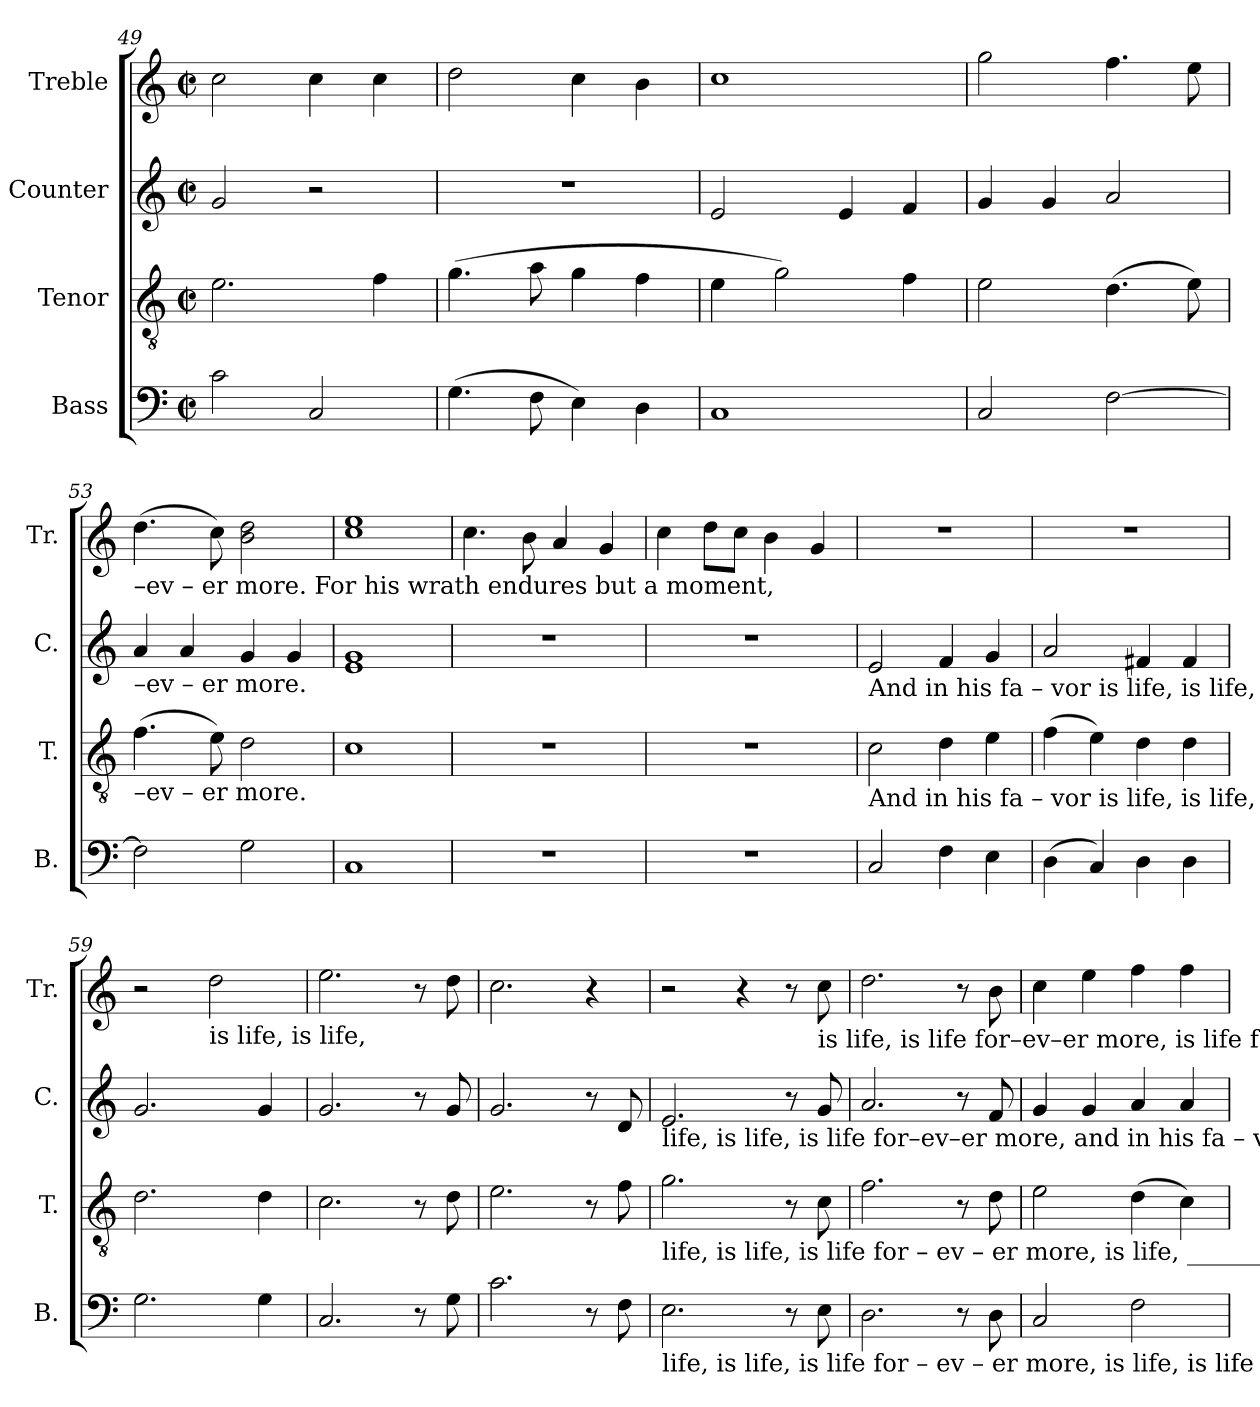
**kern	**kern	**kern	**kern
*part4	*part3	*part2	*part1
*staff4	*staff3	*staff2	*staff1
*I"Bass	*I"Tenor	*I"Counter	*I"Treble
*I'B.	*I'T.	*I'C.	*I'Tr.
*clefF4	*clefGv2	*clefG2	*clefG2
*k[]	*k[]	*k[]	*k[]
*M2/2	*M2/2	*M2/2	*M2/2
*met(c|)	*met(c|)	*met(c|)	*met(c|)
=49	=49	=49	=49
2c\	2.e\	2g/	2cc\
2C/	.	2r	4cc\
.	4f\	.	4cc\
=50	=50	=50	=50
(4.G\	(4.g\	1r	2dd\
8F\	8a\	.	.
4E\)	4g\	.	4cc\
4D\	4f\	.	4b\
=51	=51	=51	=51
1C	4e\	2e/	1cc
.	2g\)	.	.
.	.	4e/	.
.	4f\	4f/	.
=52	=52	=52	=52
2C/	2e\	4g/	2gg\
.	.	4g/	.
[2F\	(4.d\	2a/	4.ff\
.	8e\)	.	8ee\
!!LO:LB:g=z
=53	=53	=53	=53
!	!	!	!LO:TX:b:t=–ev  –     er         more.   For his wrath endures but a moment,
!	!	!LO:TX:b:t=–ev  –  er           more.	!
!	!LO:TX:b:t=–ev  –  er           more.	!	!
2F\]	(4.f\	4a/	(4.dd\
.	.	4a/	.
.	8e\)	.	8cc\)
2G\	2d\	4g/	2b\ 2dd\
.	.	4g/	.
=54	=54	=54	=54
1C	1c	1e 1g	1cc 1ee
=55	=55	=55	=55
1r	1r	1r	4.cc\
.	.	.	8b\
.	.	.	4a/
.	.	.	4g/
=56	=56	=56	=56
1r	1r	1r	4cc\
.	.	.	8dd\L
.	.	.	8cc\J
.	.	.	4b\
.	.	.	4g/
=57	=57	=57	=57
!	!	!LO:TX:b:t=And  in  his  fa   –  vor    is     life,         is    life,          is        life,           is	!
!	!LO:TX:b:t=And  in  his  fa   –  vor    is     life,         is    life,          is        life,           is	!	!
2C/	2c\	2e/	1r
4F\	4d\	4f/	.
4E\	4e\	4g/	.
=58	=58	=58	=58
(4D\	(4f\	2a/	1r
4C/)	4e\)	.	.
4D\	4d\	4f#X/	.
4D\	4d\	4f#/	.
=59	=59	=59	=59
2.G\	2.d\	2.g/	2r
!	!	!	!LO:TX:b:t=is           life,           is       life,
.	.	.	2dd\
4G\	4d\	4g/	.
=60	=60	=60	=60
2.C/	2.c\	2.g/	2.ee\
8r	8r	8r	8r
8G\	8d\	8g/	8dd\
=61	=61	=61	=61
2.c\	2.e\	2.g/	2.cc\
8r	8r	8r	4r
8F\	8f\	8d/	.
!!LO:LB:g=z
=62	=62	=62	=62
!	!	!LO:TX:b:t=life,          is       life,         is    life for–ev–er more,  and    in his  fa   –   vor, his   fa    –    vor  is  life,              in   his    fa  – vor  is	!
!	!LO:TX:b:t=life,          is       life,         is    life         for   –   ev  –  er        more,        is       life, ____________________  is           life ______________________	!	!
!LO:TX:b:t=life,          is       life,         is      life      for   –    ev – er          more,        is       life,             is       life      for      –      ev     –     er	!	!	!
2.E\	2.g\	2.e/	2r
.	.	.	4r
8r	8r	8r	8r
!	!	!	!LO:TX:b:t=is       life,         is     life for–ev–er more, is       life for–ev–er   more, ___ and    in his  favor,        in   his    fa  – vor  is
8E\	8c\	8g/	8cc\
=63	=63	=63	=63
2.D\	2.f\	2.a/	2.dd\
8r	8r	8r	8r
8D\	8d\	8f/	8b\
=64	=64	=64	=64
2C/	2e\	4g/	4cc\
.	.	4g/	4ee\
2F\	(4d\	4a/	4ff\
.	4c\)	4a/	4ff\
=	=	=	=
*-	*-	*-	*-
